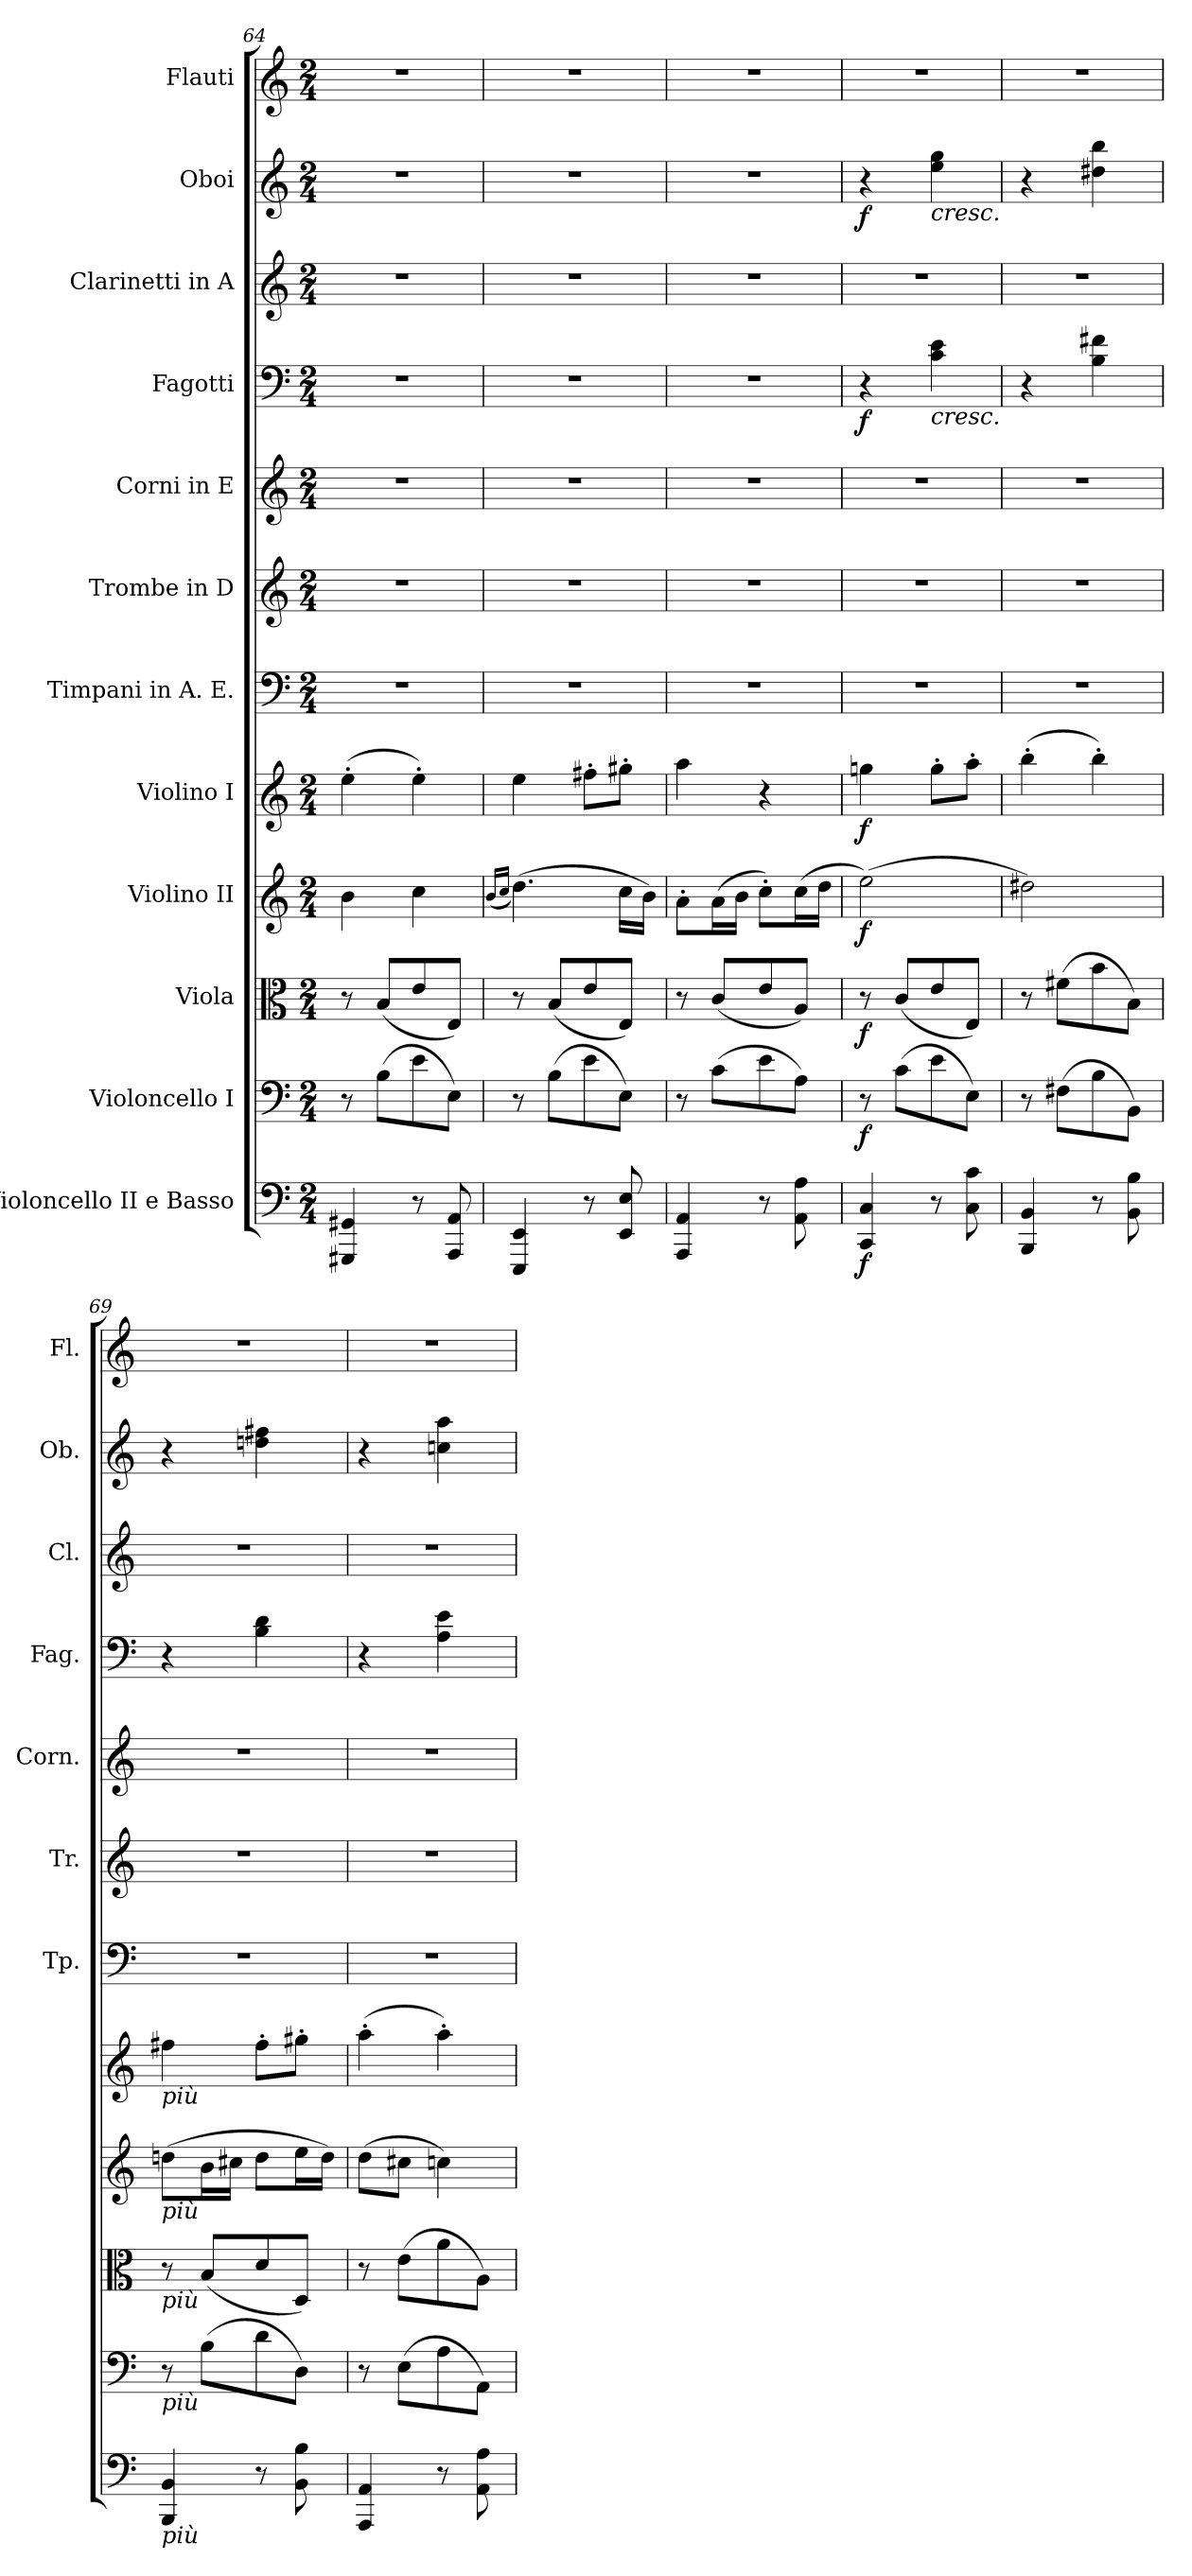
**kern	**dynam	**kern	**dynam	**kern	**dynam	**kern	**dynam	**kern	**dynam	**kern	**kern	**kern	**kern	**dynam	**kern	**kern	**dynam	**kern
*part12	*part12	*part11	*part11	*part10	*part10	*part9	*part9	*part8	*part8	*part7	*part6	*part5	*part4	*part4	*part3	*part2	*part2	*part1
*staff12	*staff12	*staff11	*staff11	*staff10	*staff10	*staff9	*staff9	*staff8	*staff8	*staff7	*staff6	*staff5	*staff4	*staff4	*staff3	*staff2	*staff2	*staff1
*I"Violoncello II e Basso	*	*I"Violoncello I	*	*I"Viola	*	*I"Violino II	*	*I"Violino I	*	*I"Timpani in A. E.	*I"Trombe in D	*I"Corni in E	*I"Fagotti	*	*I"Clarinetti in A	*I"Oboi	*	*I"Flauti
*	*	*	*	*	*	*	*	*	*	*I'Tp.	*I'Tr.	*I'Corn.	*I'Fag.	*	*I'Cl.	*I'Ob.	*	*I'Fl.
*clefF4	*	*clefF4	*	*clefC3	*	*clefG2	*	*clefG2	*	*clefF4	*clefG2	*clefG2	*clefF4	*	*clefG2	*clefG2	*	*clefG2
*	*	*	*	*	*	*	*	*	*	*	*ITrd-1c-2	*ITrd5c8	*	*	*ITrd2c3	*	*	*
*k[]	*	*k[]	*	*k[]	*	*k[]	*	*k[]	*	*k[]	*k[f#c#]	*k[f#c#g#d#]	*k[]	*	*k[f#c#g#]	*k[]	*	*k[]
*M2/4	*	*M2/4	*	*M2/4	*	*M2/4	*	*M2/4	*	*M2/4	*M2/4	*M2/4	*M2/4	*	*M2/4	*M2/4	*	*M2/4
=64	=64	=64	=64	=64	=64	=64	=64	=64	=64	=64	=64	=64	=64	=64	=64	=64	=64	=64
4GGG#X/ 4GG#X/	.	8r	.	8r	.	4b\	.	(4ee'\	.	2r	2r	2r	2r	.	2r	2r	.	2r
.	.	(8B\L	.	(8B/L	.	.	.	.	.	.	.	.	.	.	.	.	.	.
8r	.	8e\	.	8e/	.	4cc\	.	4ee'\)	.	.	.	.	.	.	.	.	.	.
8AAA/ 8AA/	.	8E\J)	.	8E/J)	.	.	.	.	.	.	.	.	.	.	.	.	.	.
=65	=65	=65	=65	=65	=65	=65	=65	=65	=65	=65	=65	=65	=65	=65	=65	=65	=65	=65
.	.	.	.	.	.	(16qb/LL	.	.	.	.	.	.	.	.	.	.	.	.
.	.	.	.	.	.	16qcc/JJ	.	.	.	.	.	.	.	.	.	.	.	.
4EEE/ 4EE/	.	8r	.	8r	.	(4.dd\)	.	4ee\	.	2r	2r	2r	2r	.	2r	2r	.	2r
.	.	(8B\L	.	(8B/L	.	.	.	.	.	.	.	.	.	.	.	.	.	.
8r	.	8e\	.	8e/	.	.	.	8ff#X'\L	.	.	.	.	.	.	.	.	.	.
8EE/ 8E/	.	8E\J)	.	8E/J)	.	16cc\LL	.	8gg#X'\J	.	.	.	.	.	.	.	.	.	.
.	.	.	.	.	.	16b\JJ)	.	.	.	.	.	.	.	.	.	.	.	.
=66	=66	=66	=66	=66	=66	=66	=66	=66	=66	=66	=66	=66	=66	=66	=66	=66	=66	=66
4AAA/ 4AA/	.	8r	.	8r	.	8a'\L	.	4aa\	.	2r	2r	2r	2r	.	2r	2r	.	2r
.	.	(8c\L	.	(8c/L	.	(16a\L	.	.	.	.	.	.	.	.	.	.	.	.
.	.	.	.	.	.	16b\JJ	.	.	.	.	.	.	.	.	.	.	.	.
8r	.	8e\	.	8e/	.	8cc'\L)	.	4r	.	.	.	.	.	.	.	.	.	.
8AA\ 8A\	.	8A\J)	.	8A/J)	.	(16cc\L	.	.	.	.	.	.	.	.	.	.	.	.
.	.	.	.	.	.	16dd\JJ	.	.	.	.	.	.	.	.	.	.	.	.
=67	=67	=67	=67	=67	=67	=67	=67	=67	=67	=67	=67	=67	=67	=67	=67	=67	=67	=67
!	!LO:DY:b	!	!LO:DY:b	!	!LO:DY:b	!	!LO:DY:b	!	!LO:DY:b	!	!	!	!	!LO:DY:b	!	!	!LO:DY:b	!
4CC/ 4C/	f	8r	f	8r	f	(2ee\)	f	4ggn\	f	2r	2r	2r	4r	f	2r	4r	f	2r
.	.	(8c\L	.	(8c/L	.	.	.	.	.	.	.	.	.	.	.	.	.	.
!	!	!	!	!	!	!	!	!	!	!	!	!	!	!	!	!LO:TX:b:i:t=cresc.	!	!
!	!	!	!	!	!	!	!	!	!	!	!	!	!LO:TX:b:i:t=cresc.	!	!	!	!	!
8r	.	8e\	.	8e/	.	.	.	8gg'\L	.	.	.	.	4c\ 4e\	.	.	4ee\ 4gg\	.	.
8C\ 8c\	.	8E\J)	.	8E/J)	.	.	.	8aa'\J	.	.	.	.	.	.	.	.	.	.
=68	=68	=68	=68	=68	=68	=68	=68	=68	=68	=68	=68	=68	=68	=68	=68	=68	=68	=68
4BBB/ 4BB/	.	8r	.	8r	.	2dd#X\)	.	(4bb'\	.	2r	2r	2r	4r	.	2r	4r	.	2r
.	.	(8F#X\L	.	(8f#X\L	.	.	.	.	.	.	.	.	.	.	.	.	.	.
8r	.	8B\	.	8b\	.	.	.	4bb'\)	.	.	.	.	4B\ 4f#X\	.	.	4dd#X\ 4bb\	.	.
8BB\ 8B\	.	8BB\J)	.	8B\J)	.	.	.	.	.	.	.	.	.	.	.	.	.	.
!!LO:PB:g=z
=69	=69	=69	=69	=69	=69	=69	=69	=69	=69	=69	=69	=69	=69	=69	=69	=69	=69	=69
!	!	!	!	!	!	!	!	!LO:TX:b:i:t=più	!	!	!	!	!	!	!	!	!	!
!	!	!	!	!	!	!LO:TX:b:i:t=più	!	!	!	!	!	!	!	!	!	!	!	!
!	!	!	!	!LO:TX:b:i:t=più	!	!	!	!	!	!	!	!	!	!	!	!	!	!
!	!	!LO:TX:b:i:t=più	!	!	!	!	!	!	!	!	!	!	!	!	!	!	!	!
!LO:TX:b:i:t=più	!	!	!	!	!	!	!	!	!	!	!	!	!	!	!	!	!	!
4BBB/ 4BB/	.	8r	.	8r	.	(8ddn\L	.	4ff#X\	.	2r	2r	2r	4r	.	2r	4r	.	2r
.	.	(8B\L	.	(8B/L	.	16b\L	.	.	.	.	.	.	.	.	.	.	.	.
.	.	.	.	.	.	16cc#X\JJ	.	.	.	.	.	.	.	.	.	.	.	.
8r	.	8d\	.	8d/	.	8dd\L	.	8ff#'\L	.	.	.	.	4B\ 4d\	.	.	4ddn\ 4ff#X\	.	.
8BB\ 8B\	.	8D\J)	.	8D/J)	.	16ee\L	.	8gg#X'\J	.	.	.	.	.	.	.	.	.	.
.	.	.	.	.	.	16dd\JJ)	.	.	.	.	.	.	.	.	.	.	.	.
=70	=70	=70	=70	=70	=70	=70	=70	=70	=70	=70	=70	=70	=70	=70	=70	=70	=70	=70
4AAA/ 4AA/	.	8r	.	8r	.	(8dd\L	.	(4aa'\	.	2r	2r	2r	4r	.	2r	4r	.	2r
.	.	(8E\L	.	(8e\L	.	8cc#X\J	.	.	.	.	.	.	.	.	.	.	.	.
8r	.	8A\	.	8a\	.	4ccn\)	.	4aa'\)	.	.	.	.	4A\ 4e\	.	.	4ccn\ 4aa\	.	.
8AA\ 8A\	.	8AA\J)	.	8A\J)	.	.	.	.	.	.	.	.	.	.	.	.	.	.
=	=	=	=	=	=	=	=	=	=	=	=	=	=	=	=	=	=	=
*-	*-	*-	*-	*-	*-	*-	*-	*-	*-	*-	*-	*-	*-	*-	*-	*-	*-	*-
